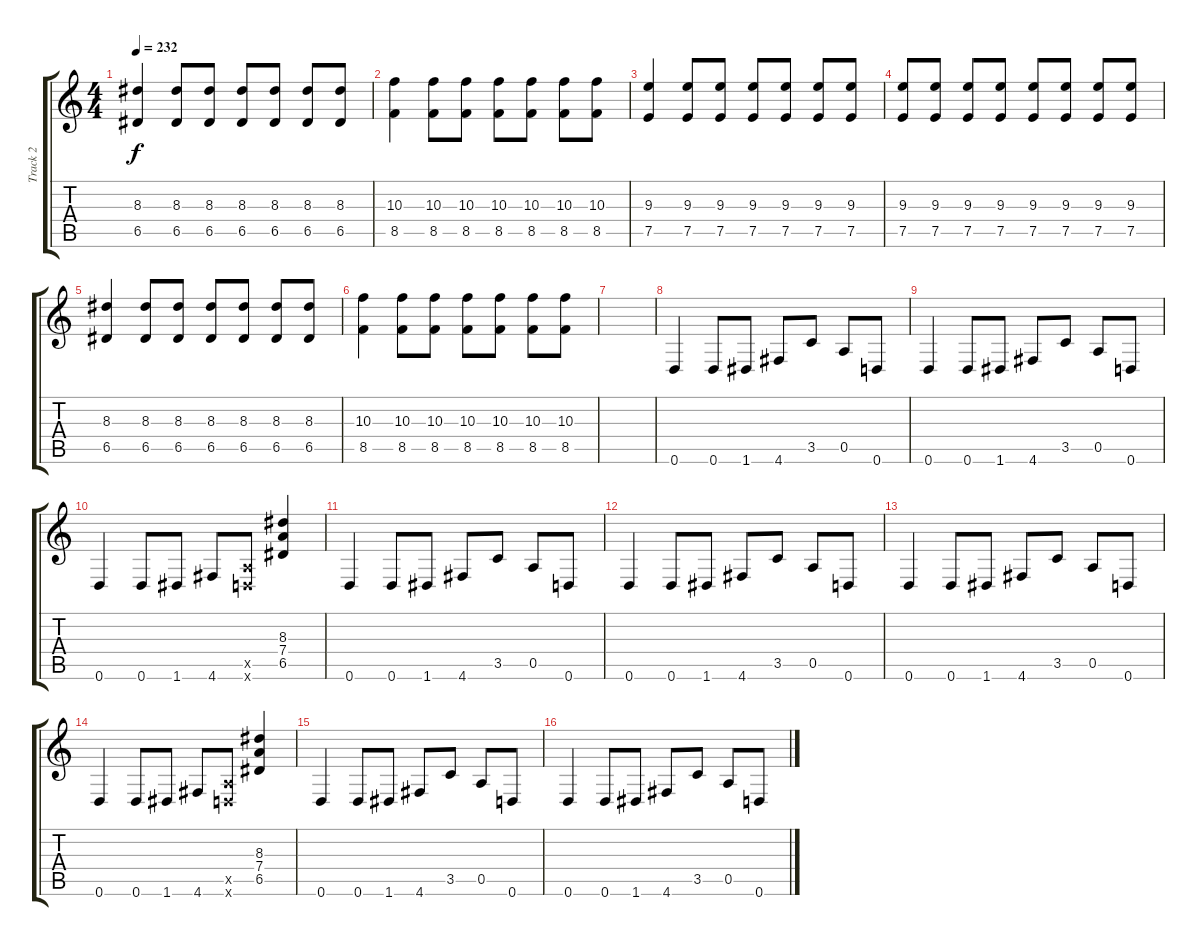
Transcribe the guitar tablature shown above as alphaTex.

\track ("Track 2" "Track 2") {instrument distortionguitar}
\staff {score tabs}
\tuning (E4 B3 G3 D3 A2 D2) {hide}
\ts (4 4)
\tempo 232
\clef g2
\ks c
(8.3 6.5).4{dy f} (8.3 6.5).8 (8.3 6.5).8 (8.3 6.5).8 (8.3 6.5).8 (8.3 6.5).8 (8.3 6.5).8 |
(10.3 8.5).4 (10.3 8.5).8 (10.3 8.5).8 (10.3 8.5).8 (10.3 8.5).8 (10.3 8.5).8 (10.3 8.5).8 |
(9.3 7.5).4 (9.3 7.5).8 (9.3 7.5).8 (9.3 7.5).8 (9.3 7.5).8 (9.3 7.5).8 (9.3 7.5).8 |
(9.3 7.5).8 (9.3 7.5).8 (9.3 7.5).8 (9.3 7.5).8 (9.3 7.5).8 (9.3 7.5).8 (9.3 7.5).8 (9.3 7.5).8 |
(8.3 6.5).4 (8.3 6.5).8 (8.3 6.5).8 (8.3 6.5).8 (8.3 6.5).8 (8.3 6.5).8 (8.3 6.5).8 |
(10.3 8.5).4 (10.3 8.5).8 (10.3 8.5).8 (10.3 8.5).8 (10.3 8.5).8 (10.3 8.5).8 (10.3 8.5).8 |
|
0.6.4 0.6.8 1.6.8 4.6.8 3.5.8 0.5.8 0.6.8 |
0.6.4 0.6.8 1.6.8 4.6.8 3.5.8 0.5.8 0.6.8 |
0.6.4 0.6.8 1.6.8 4.6.8 (0.5{x} 0.6{x}).8 (8.3 7.4 6.5).4 |
0.6.4 0.6.8 1.6.8 4.6.8 3.5.8 0.5.8 0.6.8 |
0.6.4 0.6.8 1.6.8 4.6.8 3.5.8 0.5.8 0.6.8 |
0.6.4 0.6.8 1.6.8 4.6.8 3.5.8 0.5.8 0.6.8 |
0.6.4 0.6.8 1.6.8 4.6.8 (0.5{x} 0.6{x}).8 (8.3 7.4 6.5).4 |
0.6.4 0.6.8 1.6.8 4.6.8 3.5.8 0.5.8 0.6.8 |
0.6.4 0.6.8 1.6.8 4.6.8 3.5.8 0.5.8 0.6.8
